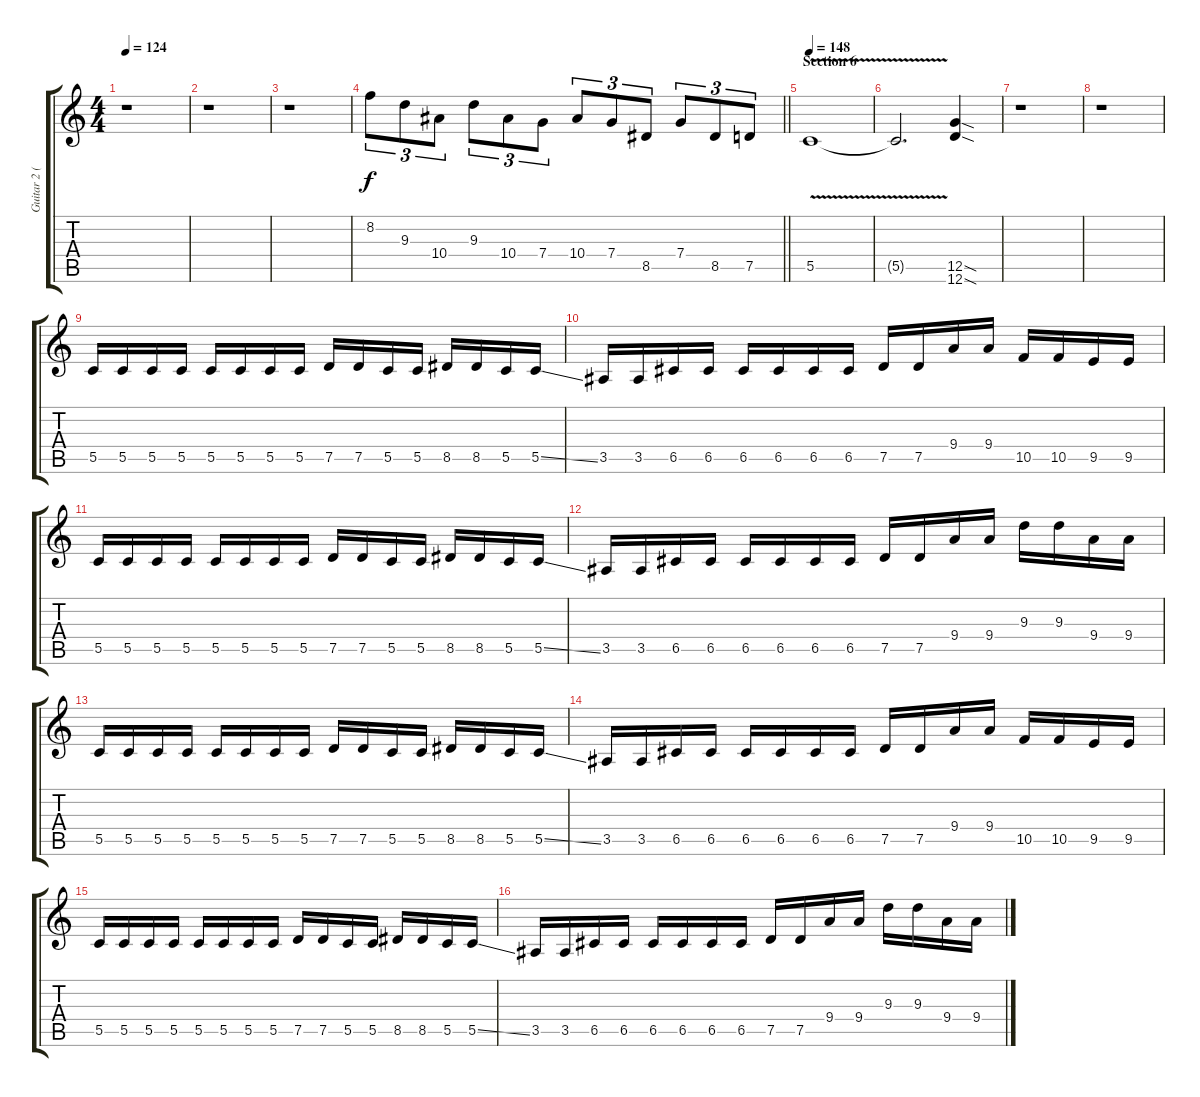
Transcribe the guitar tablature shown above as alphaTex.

\track ("Guitar 2 (Distortion)" "Guitar 2 (") {instrument distortionguitar}
\staff {score tabs}
\tuning (D4 A3 F3 C3 G2 D2) {hide}
\ts (4 4)
\tempo 124
\clef g2
\ks c
r.1{dy f} |
r.1 |
r.1 |
\barLineRight lightlight
8.2.8{tu (3 2)} 9.3.8{tu (3 2)} 10.4.8{tu (3 2)} 9.3.8{tu (3 2)} 10.4.8{tu (3 2)} 7.4.8{tu (3 2)} 10.4.8{tu (3 2)} 7.4.8{tu (3 2)} 8.5.8{tu (3 2)} 7.4.8{tu (3 2)} 8.5.8{tu (3 2)} 7.5.8{tu (3 2)} |
\section ("" "Section 6")
\tempo 148
5.5{v}.1 |
5.5{t}.2{d} (12.5{sod} 12.6{sod}).4 |
r.1 |
r.1 |
5.5.16 5.5.16 5.5.16 5.5.16 5.5.16 5.5.16 5.5.16 5.5.16 7.5.16 7.5.16 5.5.16 5.5.16 8.5.16 8.5.16 5.5.16 5.5{ss}.16 |
3.5.16 3.5.16 6.5.16 6.5.16 6.5.16 6.5.16 6.5.16 6.5.16 7.5.16 7.5.16 9.4.16 9.4.16 10.5.16 10.5.16 9.5.16 9.5.16 |
5.5.16 5.5.16 5.5.16 5.5.16 5.5.16 5.5.16 5.5.16 5.5.16 7.5.16 7.5.16 5.5.16 5.5.16 8.5.16 8.5.16 5.5.16 5.5{ss}.16 |
3.5.16 3.5.16 6.5.16 6.5.16 6.5.16 6.5.16 6.5.16 6.5.16 7.5.16 7.5.16 9.4.16 9.4.16 9.3.16 9.3.16 9.4.16 9.4.16 |
5.5.16 5.5.16 5.5.16 5.5.16 5.5.16 5.5.16 5.5.16 5.5.16 7.5.16 7.5.16 5.5.16 5.5.16 8.5.16 8.5.16 5.5.16 5.5{ss}.16 |
3.5.16 3.5.16 6.5.16 6.5.16 6.5.16 6.5.16 6.5.16 6.5.16 7.5.16 7.5.16 9.4.16 9.4.16 10.5.16 10.5.16 9.5.16 9.5.16 |
5.5.16 5.5.16 5.5.16 5.5.16 5.5.16 5.5.16 5.5.16 5.5.16 7.5.16 7.5.16 5.5.16 5.5.16 8.5.16 8.5.16 5.5.16 5.5{ss}.16 |
3.5.16 3.5.16 6.5.16 6.5.16 6.5.16 6.5.16 6.5.16 6.5.16 7.5.16 7.5.16 9.4.16 9.4.16 9.3.16 9.3.16 9.4.16 9.4.16
